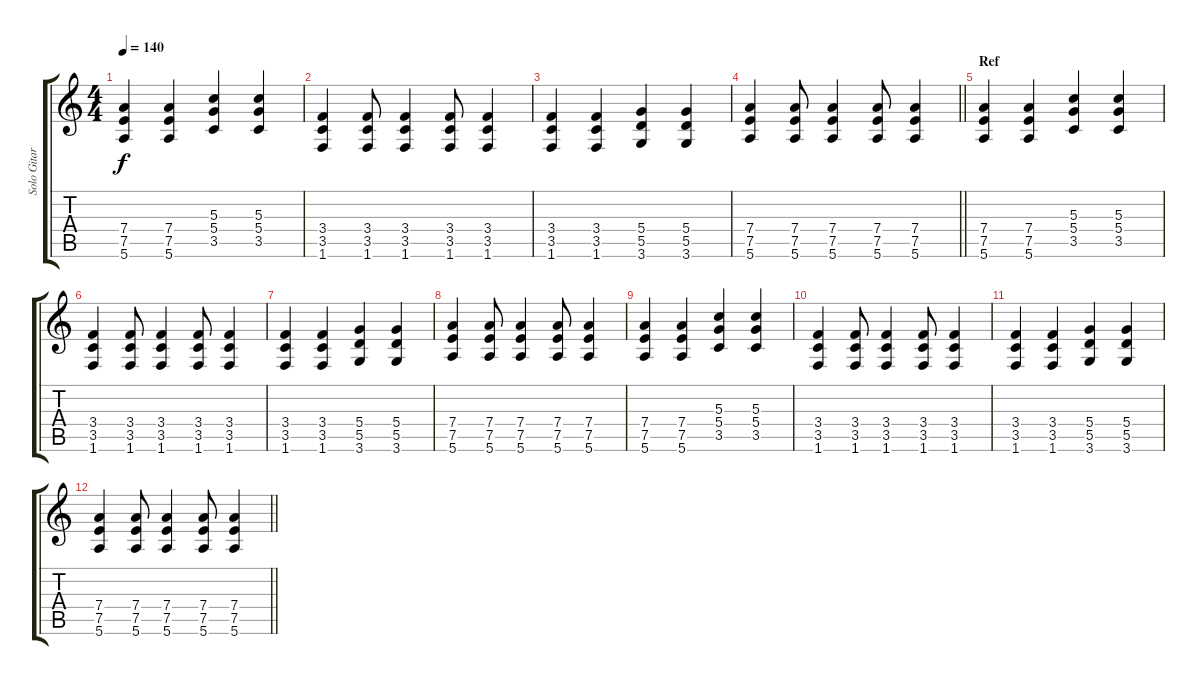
\track ("Solo Gitarr" "Solo Gitar") {instrument distortionguitar}
\staff {score tabs}
\tuning (E4 B3 G3 D3 A2 E2) {hide}
\ts (4 4)
\tempo 140
\clef g2
\ks c
(7.4 7.5 5.6).4{dy f} (7.4 7.5 5.6).4 (5.3 5.4 3.5).4 (5.3 5.4 3.5).4 |
(3.4 3.5 1.6).4 (3.4 3.5 1.6).8 (3.4 3.5 1.6).4 (3.4 3.5 1.6).8 (3.4 3.5 1.6).4 |
(3.4 3.5 1.6).4 (3.4 3.5 1.6).4 (5.4 5.5 3.6).4 (5.4 5.5 3.6).4 |
\barLineRight lightlight
(7.4 7.5 5.6).4 (7.4 7.5 5.6).8 (7.4 7.5 5.6).4 (7.4 7.5 5.6).8 (7.4 7.5 5.6).4 |
\section ("" "Ref")
(7.4 7.5 5.6).4 (7.4 7.5 5.6).4 (5.3 5.4 3.5).4 (5.3 5.4 3.5).4 |
(3.4 3.5 1.6).4 (3.4 3.5 1.6).8 (3.4 3.5 1.6).4 (3.4 3.5 1.6).8 (3.4 3.5 1.6).4 |
(3.4 3.5 1.6).4 (3.4 3.5 1.6).4 (5.4 5.5 3.6).4 (5.4 5.5 3.6).4 |
(7.4 7.5 5.6).4 (7.4 7.5 5.6).8 (7.4 7.5 5.6).4 (7.4 7.5 5.6).8 (7.4 7.5 5.6).4 |
(7.4 7.5 5.6).4 (7.4 7.5 5.6).4 (5.3 5.4 3.5).4 (5.3 5.4 3.5).4 |
(3.4 3.5 1.6).4 (3.4 3.5 1.6).8 (3.4 3.5 1.6).4 (3.4 3.5 1.6).8 (3.4 3.5 1.6).4 |
(3.4 3.5 1.6).4 (3.4 3.5 1.6).4 (5.4 5.5 3.6).4 (5.4 5.5 3.6).4 |
\barLineRight lightlight
(7.4 7.5 5.6).4 (7.4 7.5 5.6).8 (7.4 7.5 5.6).4 (7.4 7.5 5.6).8 (7.4 7.5 5.6).4
